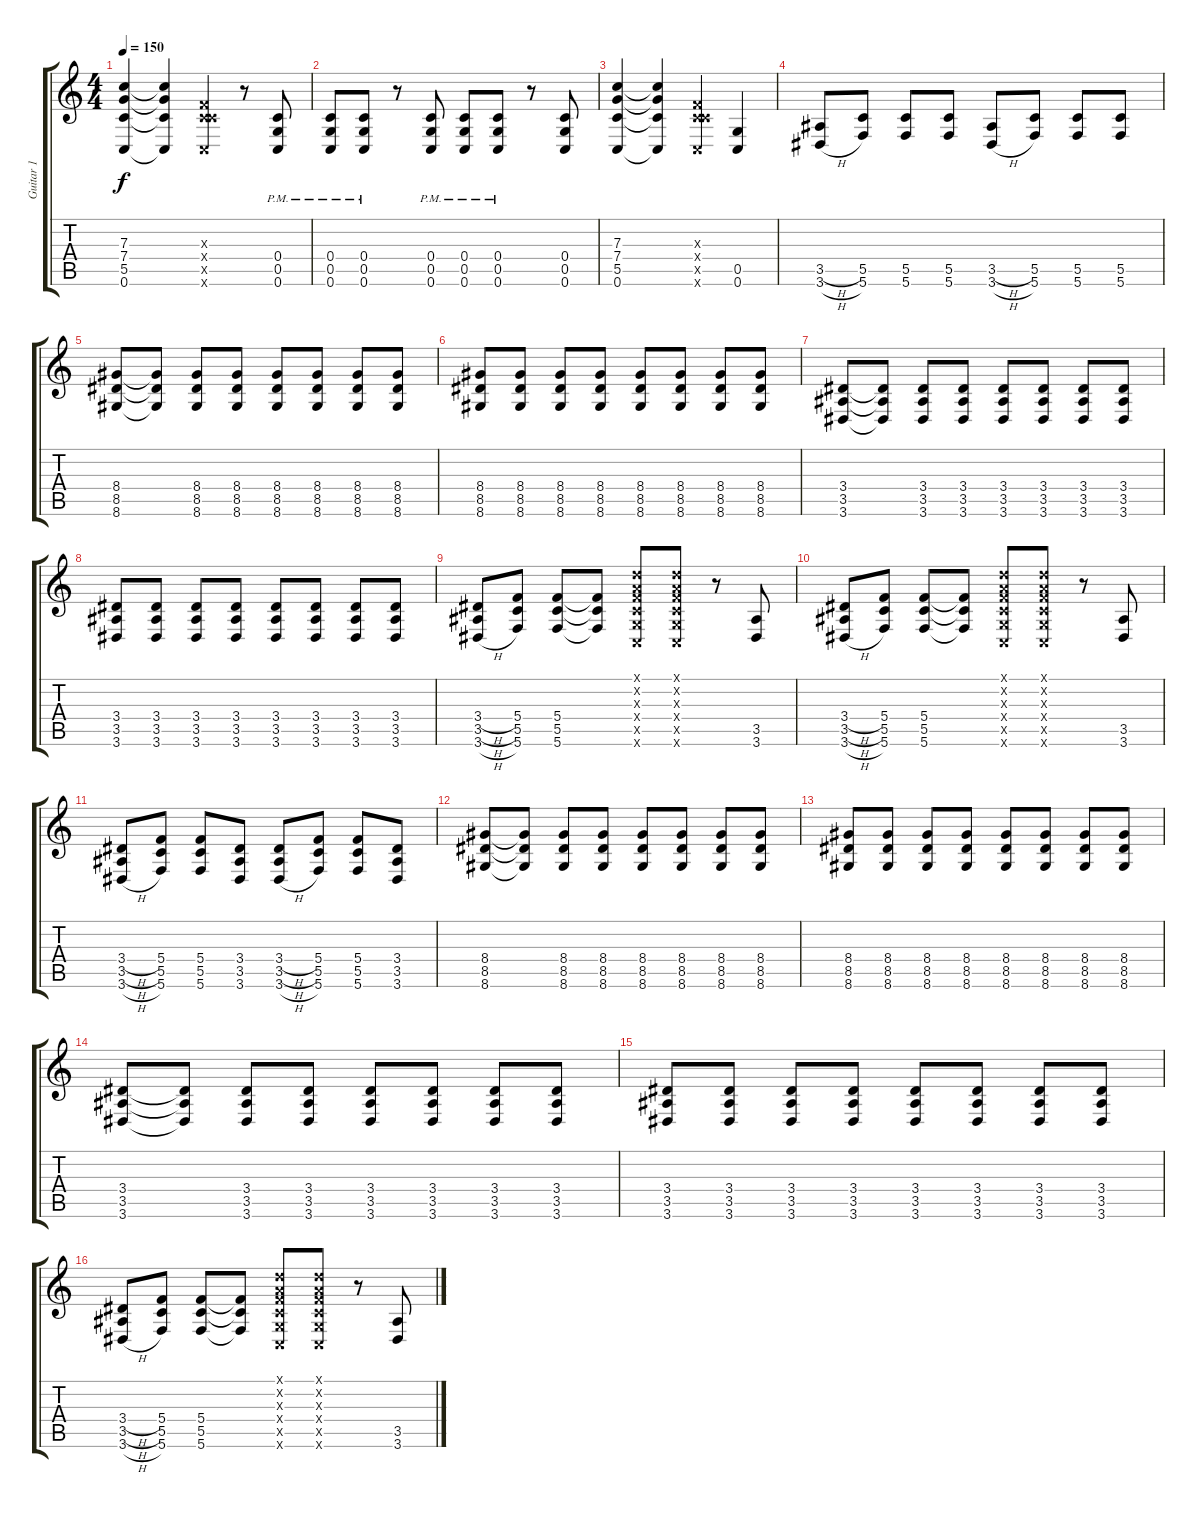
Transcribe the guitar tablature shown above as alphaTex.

\track ("Guitar 1" "Guitar 1") {instrument distortionguitar}
\staff {score tabs}
\tuning (D4 A3 F3 C3 G2 C2) {hide}
\ts (4 4)
\tempo 150
\clef g2
\ks c
(7.3 7.4 5.5 0.6).4{dy f} (7.3{t} 7.4{t} 5.5{t} 0.6{t}).4 (0.3{x} 0.4{x} 5.5{x} 0.6{x}).4 r.8 (0.4{pm} 0.5{pm} 0.6{pm}).8 |
(0.4{pm} 0.5{pm} 0.6{pm}).8 (0.4{pm} 0.5{pm} 0.6{pm}).8 r.8 (0.4{pm} 0.5{pm} 0.6{pm}).8 (0.4{pm} 0.5{pm} 0.6{pm}).8 (0.4{pm} 0.5{pm} 0.6{pm}).8 r.8 (0.4 0.5 0.6).8 |
(7.3 7.4 5.5 0.6).4 (7.3{t} 7.4{t} 5.5{t} 0.6{t}).4 (0.3{x} 0.4{x} 5.5{x} 0.6{x}).4 (0.5 0.6).4 |
(3.5{h} 3.6{h}).8 (5.5 5.6).8 (5.5 5.6).8 (5.5 5.6).8 (3.5{h} 3.6{h}).8 (5.5 5.6).8 (5.5 5.6).8 (5.5 5.6).8 |
(8.4 8.5 8.6).8 (8.4{t} 8.5{t} 8.6{t}).8 (8.4 8.5 8.6).8 (8.4 8.5 8.6).8 (8.4 8.5 8.6).8 (8.4 8.5 8.6).8 (8.4 8.5 8.6).8 (8.4 8.5 8.6).8 |
(8.4 8.5 8.6).8 (8.4 8.5 8.6).8 (8.4 8.5 8.6).8 (8.4 8.5 8.6).8 (8.4 8.5 8.6).8 (8.4 8.5 8.6).8 (8.4 8.5 8.6).8 (8.4 8.5 8.6).8 |
(3.4 3.5 3.6).8 (3.4{t} 3.5{t} 3.6{t}).8 (3.4 3.5 3.6).8 (3.4 3.5 3.6).8 (3.4 3.5 3.6).8 (3.4 3.5 3.6).8 (3.4 3.5 3.6).8 (3.4 3.5 3.6).8 |
(3.4 3.5 3.6).8 (3.4 3.5 3.6).8 (3.4 3.5 3.6).8 (3.4 3.5 3.6).8 (3.4 3.5 3.6).8 (3.4 3.5 3.6).8 (3.4 3.5 3.6).8 (3.4 3.5 3.6).8 |
(3.4{h} 3.5{h} 3.6{h}).8 (5.4 5.5 5.6).8 (5.4 5.5 5.6).8 (5.4{t} 5.5{t} 5.6{t}).8 (0.1{x} 0.2{x} 0.3{x} 0.4{x} 0.5{x} 0.6{x}).8 (0.1{x} 0.2{x} 0.3{x} 0.4{x} 0.5{x} 0.6{x}).8 r.8 (3.5 3.6).8 |
(3.4{h} 3.5{h} 3.6{h}).8 (5.4 5.5 5.6).8 (5.4 5.5 5.6).8 (5.4{t} 5.5{t} 5.6{t}).8 (0.1{x} 0.2{x} 0.3{x} 0.4{x} 0.5{x} 0.6{x}).8 (0.1{x} 0.2{x} 0.3{x} 0.4{x} 0.5{x} 0.6{x}).8 r.8 (3.5 3.6).8 |
(3.4{h} 3.5{h} 3.6{h}).8 (5.4 5.5 5.6).8 (5.4 5.5 5.6).8 (3.4 3.5 3.6).8 (3.4{h} 3.5{h} 3.6{h}).8 (5.4 5.5 5.6).8 (5.4 5.5 5.6).8 (3.4 3.5 3.6).8 |
(8.4 8.5 8.6).8 (8.4{t} 8.5{t} 8.6{t}).8 (8.4 8.5 8.6).8 (8.4 8.5 8.6).8 (8.4 8.5 8.6).8 (8.4 8.5 8.6).8 (8.4 8.5 8.6).8 (8.4 8.5 8.6).8 |
(8.4 8.5 8.6).8 (8.4 8.5 8.6).8 (8.4 8.5 8.6).8 (8.4 8.5 8.6).8 (8.4 8.5 8.6).8 (8.4 8.5 8.6).8 (8.4 8.5 8.6).8 (8.4 8.5 8.6).8 |
(3.4 3.5 3.6).8 (3.4{t} 3.5{t} 3.6{t}).8 (3.4 3.5 3.6).8 (3.4 3.5 3.6).8 (3.4 3.5 3.6).8 (3.4 3.5 3.6).8 (3.4 3.5 3.6).8 (3.4 3.5 3.6).8 |
(3.4 3.5 3.6).8 (3.4 3.5 3.6).8 (3.4 3.5 3.6).8 (3.4 3.5 3.6).8 (3.4 3.5 3.6).8 (3.4 3.5 3.6).8 (3.4 3.5 3.6).8 (3.4 3.5 3.6).8 |
(3.4{h} 3.5{h} 3.6{h}).8 (5.4 5.5 5.6).8 (5.4 5.5 5.6).8 (5.4{t} 5.5{t} 5.6{t}).8 (0.1{x} 0.2{x} 0.3{x} 0.4{x} 0.5{x} 0.6{x}).8 (0.1{x} 0.2{x} 0.3{x} 0.4{x} 0.5{x} 0.6{x}).8 r.8 (3.5 3.6).8
